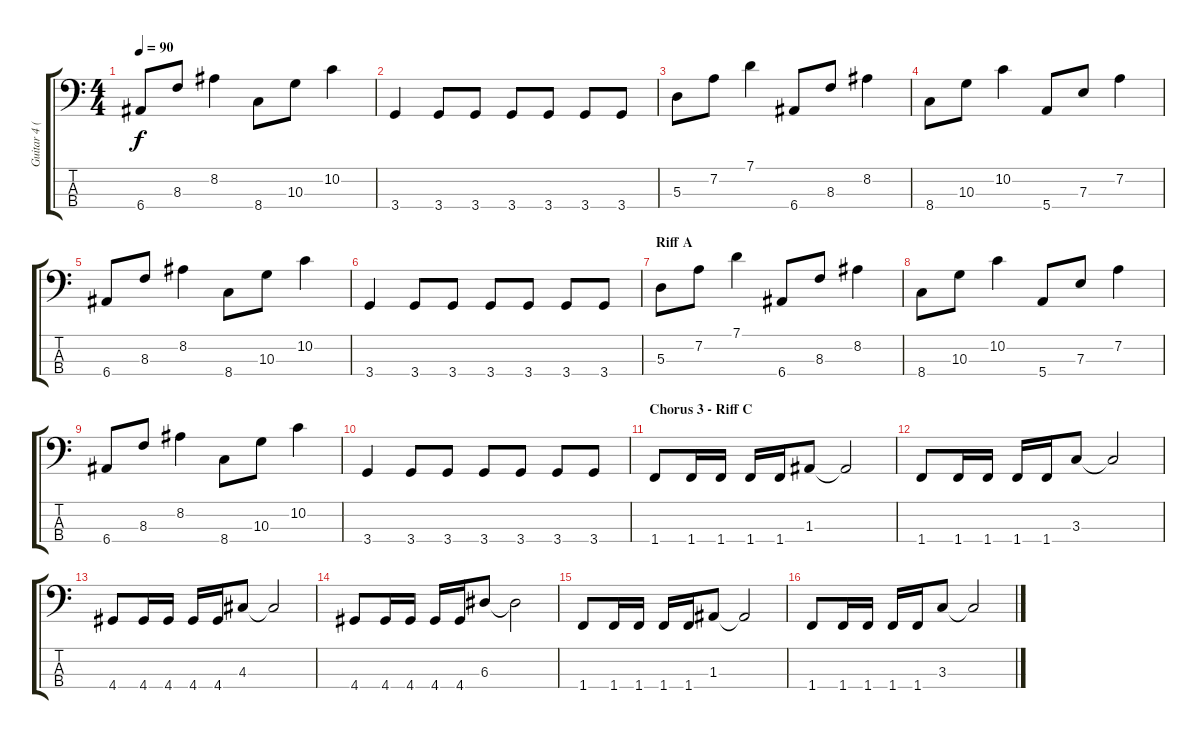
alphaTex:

\track ("Guitar 4 (bass)" "Guitar 4 (") {instrument electricbasspick}
\staff {score tabs}
\tuning (G2 D2 A1 E1) {hide}
\ts (4 4)
\tempo 90
\clef f4
\ks c
6.4.8{dy f} 8.3.8 8.2.4 8.4.8 10.3.8 10.2.4 |
3.4.4 3.4.8 3.4.8 3.4.8 3.4.8 3.4.8 3.4.8 |
\section ("" "")
5.3.8 7.2.8 7.1.4 6.4.8 8.3.8 8.2.4 |
8.4.8 10.3.8 10.2.4 5.4.8 7.3.8 7.2.4 |
6.4.8 8.3.8 8.2.4 8.4.8 10.3.8 10.2.4 |
3.4.4 3.4.8 3.4.8 3.4.8 3.4.8 3.4.8 3.4.8 |
\section ("" "Riff A")
5.3.8 7.2.8 7.1.4 6.4.8 8.3.8 8.2.4 |
8.4.8 10.3.8 10.2.4 5.4.8 7.3.8 7.2.4 |
6.4.8 8.3.8 8.2.4 8.4.8 10.3.8 10.2.4 |
3.4.4 3.4.8 3.4.8 3.4.8 3.4.8 3.4.8 3.4.8 |
\section ("" "Chorus 3 - Riff C")
1.4.8 1.4.16 1.4.16 1.4.16 1.4.16 1.3.8 1.3{t}.2 |
1.4.8 1.4.16 1.4.16 1.4.16 1.4.16 3.3.8 3.3{t}.2 |
4.4.8 4.4.16 4.4.16 4.4.16 4.4.16 4.3.8 4.3{t}.2 |
4.4.8 4.4.16 4.4.16 4.4.16 4.4.16 6.3.8 6.3{t}.2 |
1.4.8 1.4.16 1.4.16 1.4.16 1.4.16 1.3.8 1.3{t}.2 |
1.4.8 1.4.16 1.4.16 1.4.16 1.4.16 3.3.8 3.3{t}.2
